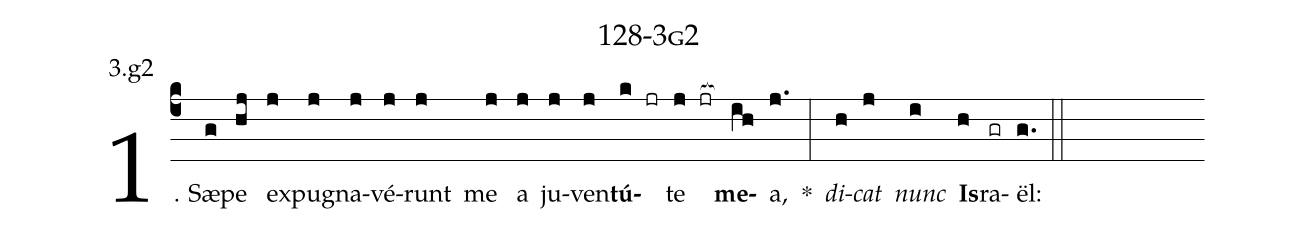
name: 128-3g2;
annotation: 3.g2;
%%
(c4)1. Sæ(g)pe(hj) ex(j)pu(j)gna(j)vé(j)runt(j) me(j) a(j) ju(j)ven(j)<b>tú</b>(k jr)te(j jr[ocb:1{]) <b>me</b>(ih[ocb:0}])a,(j.) *(:) <i>di</i>(h)<i>cat</i>(j) <i>nunc</i>(i) <b>Is</b>(h)ra(gr)ël:(g.) (::)
